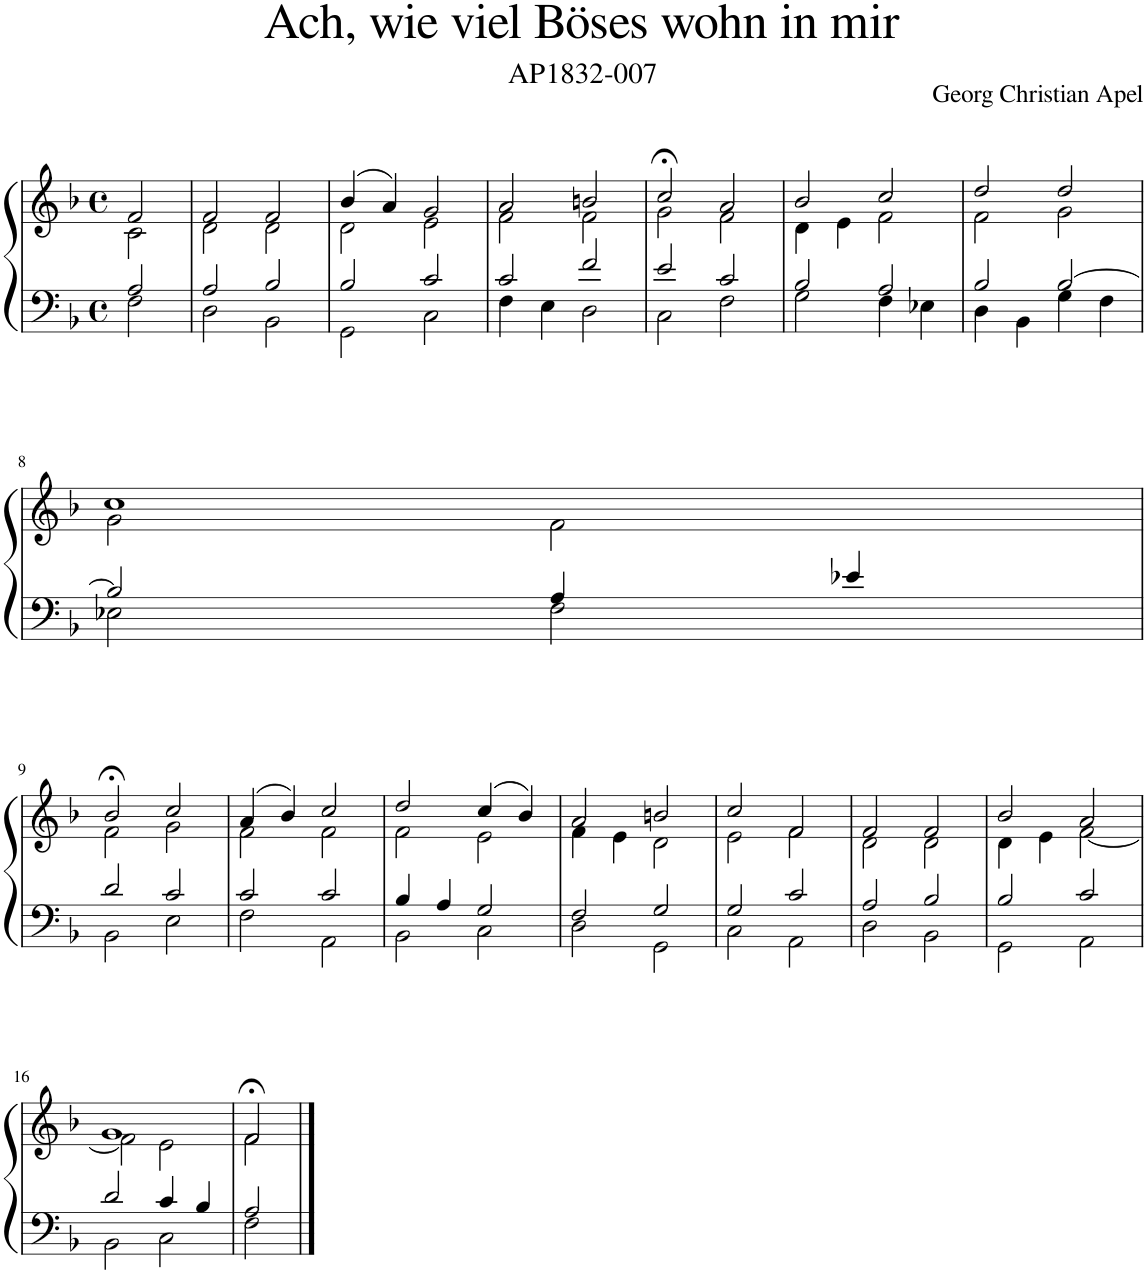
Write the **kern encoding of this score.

**kern	**kern
*part1	*part1
*staff2	*staff1
*I"Piano	*
*I'Pno.	*
*clefF4	*clefG2
*k[b-]	*k[b-]
*M4/4	*M4/4
*met(c)	*met(c)
=1	=1
*^	*^
2A/	2F\	2f/	2c\
=2	=2	=2	=2
2A/	2D\	2f/	2d\
2B-/	2BB-\	2f/	2d\
=3	=3	=3	=3
2B-/	2GG\	(4b-/	2d\
.	.	4a/)	.
2c/	2C\	2g/	2e\
=4	=4	=4	=4
2c/	4F\	2a/	2f\
.	4E\	.	.
2f/	2D\	2bn/	2f\
=5	=5	=5	=5
2e/	2C\	2cc;</	2g\
2c/	2F\	2a/	2f\
=6	=6	=6	=6
2B-/	2G\	2b-/	4d\
.	.	.	4e\
2A/	4F\	2cc/	2f\
.	4E-X\	.	.
=7	=7	=7	=7
2B-/	4D\	2dd/	2f\
.	4BB-\	.	.
[2B-/	4G\	2dd/	2g\
.	4F\	.	.
!!LO:LB:g=z	!!
=8	=8	=8	=8
2B-/]	2E-X\	1cc	2g\
4A/	2F\	.	2f\
4e-X/	.	.	.
!!LO:LB:g=z	!!
=9	=9	=9	=9
2d/	2BB-\	2b-;</	2f\
2c/	2E\	2cc/	2g\
=10	=10	=10	=10
2c/	2F\	(4a/	2f\
.	.	4b-/)	.
2c/	2AA\	2cc/	2f\
=11	=11	=11	=11
4B-/	2BB-\	2dd/	2f\
4A/	.	.	.
2G/	2C\	(4cc/	2e\
.	.	4b-/)	.
=12	=12	=12	=12
2F/	2D\	2a/	4f\
.	.	.	4e\
2G/	2GG\	2bn/	2d\
=13	=13	=13	=13
2G/	2C\	2cc/	2e\
2c/	2AA\	2f/	2f\
=14	=14	=14	=14
2A/	2D\	2f/	2d\
2B-/	2BB-\	2f/	2d\
=15	=15	=15	=15
2B-/	2GG\	2b-/	4d\
.	.	.	4e\
2c/	2AA\	2a/	[2f\
!!LO:LB:g=z	!!
=16	=16	=16	=16
2d/	2BB-\	1g	2f\]
4c/	2C\	.	2e\
4B-/	.	.	.
=17	=17	=17	=17
2A/	2F\	2f;</	2f\
*v	*v	*	*
*	*v	*v
==	==
*-	*-
